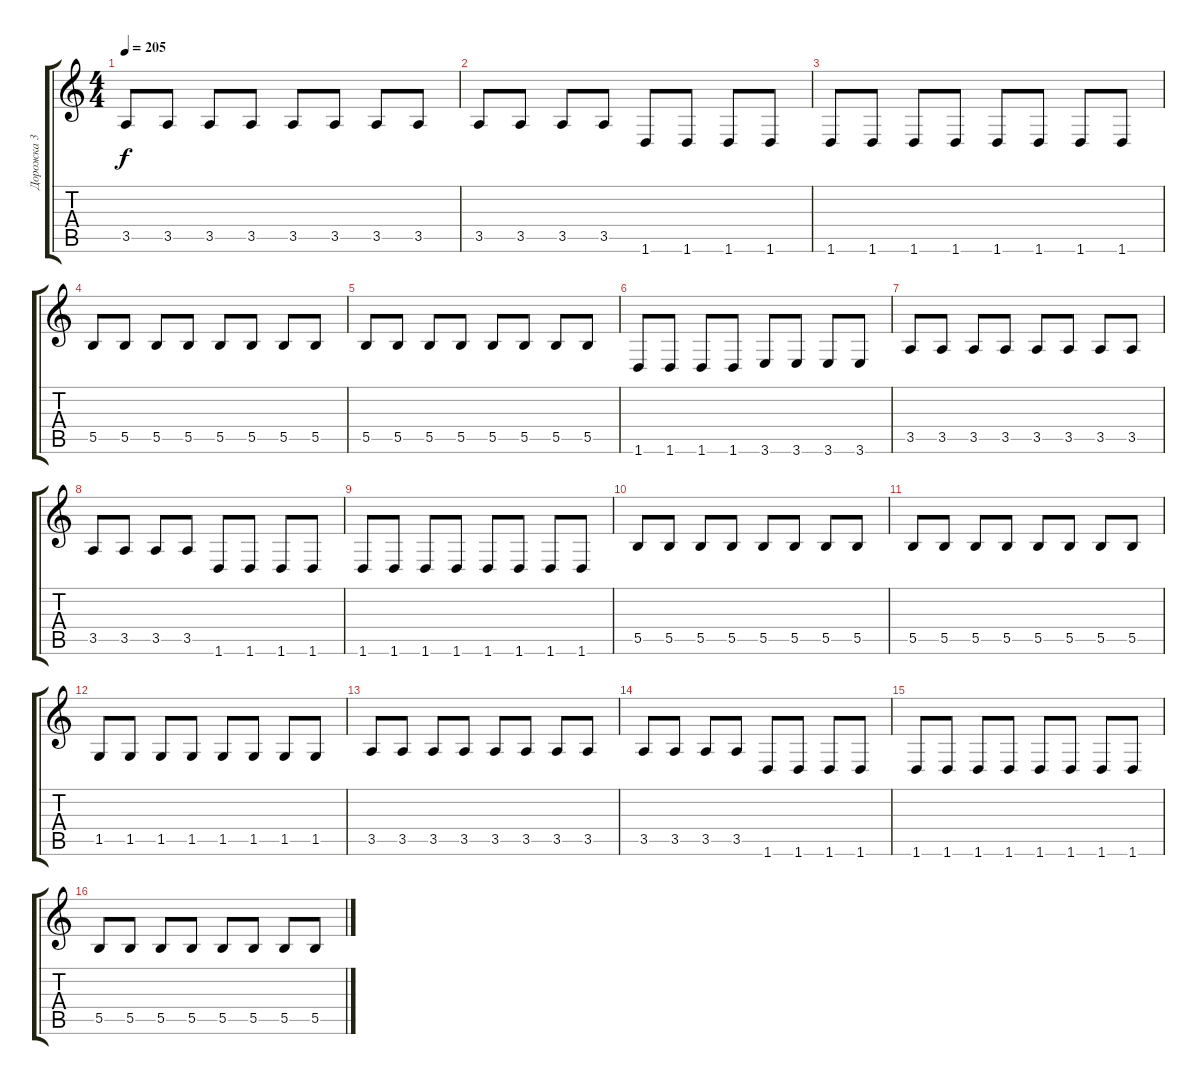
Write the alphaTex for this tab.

\track ("Дорожка 3" "Дорожка 3") {instrument electricbassfinger}
\staff {score tabs}
\tuning (Db4 Ab3 E3 B2 Gb2 Db2) {hide}
\ts (4 4)
\tempo 205
\clef g2
\ks c
3.5.8{dy f} 3.5.8 3.5.8 3.5.8 3.5.8 3.5.8 3.5.8 3.5.8 |
3.5.8 3.5.8 3.5.8 3.5.8 1.6.8 1.6.8 1.6.8 1.6.8 |
1.6.8 1.6.8 1.6.8 1.6.8 1.6.8 1.6.8 1.6.8 1.6.8 |
5.5.8 5.5.8 5.5.8 5.5.8 5.5.8 5.5.8 5.5.8 5.5.8 |
5.5.8 5.5.8 5.5.8 5.5.8 5.5.8 5.5.8 5.5.8 5.5.8 |
1.6.8 1.6.8 1.6.8 1.6.8 3.6.8 3.6.8 3.6.8 3.6.8 |
3.5.8 3.5.8 3.5.8 3.5.8 3.5.8 3.5.8 3.5.8 3.5.8 |
3.5.8 3.5.8 3.5.8 3.5.8 1.6.8 1.6.8 1.6.8 1.6.8 |
1.6.8 1.6.8 1.6.8 1.6.8 1.6.8 1.6.8 1.6.8 1.6.8 |
5.5.8 5.5.8 5.5.8 5.5.8 5.5.8 5.5.8 5.5.8 5.5.8 |
5.5.8 5.5.8 5.5.8 5.5.8 5.5.8 5.5.8 5.5.8 5.5.8 |
1.5.8 1.5.8 1.5.8 1.5.8 1.5.8 1.5.8 1.5.8 1.5.8 |
3.5.8 3.5.8 3.5.8 3.5.8 3.5.8 3.5.8 3.5.8 3.5.8 |
3.5.8 3.5.8 3.5.8 3.5.8 1.6.8 1.6.8 1.6.8 1.6.8 |
1.6.8 1.6.8 1.6.8 1.6.8 1.6.8 1.6.8 1.6.8 1.6.8 |
5.5.8 5.5.8 5.5.8 5.5.8 5.5.8 5.5.8 5.5.8 5.5.8
